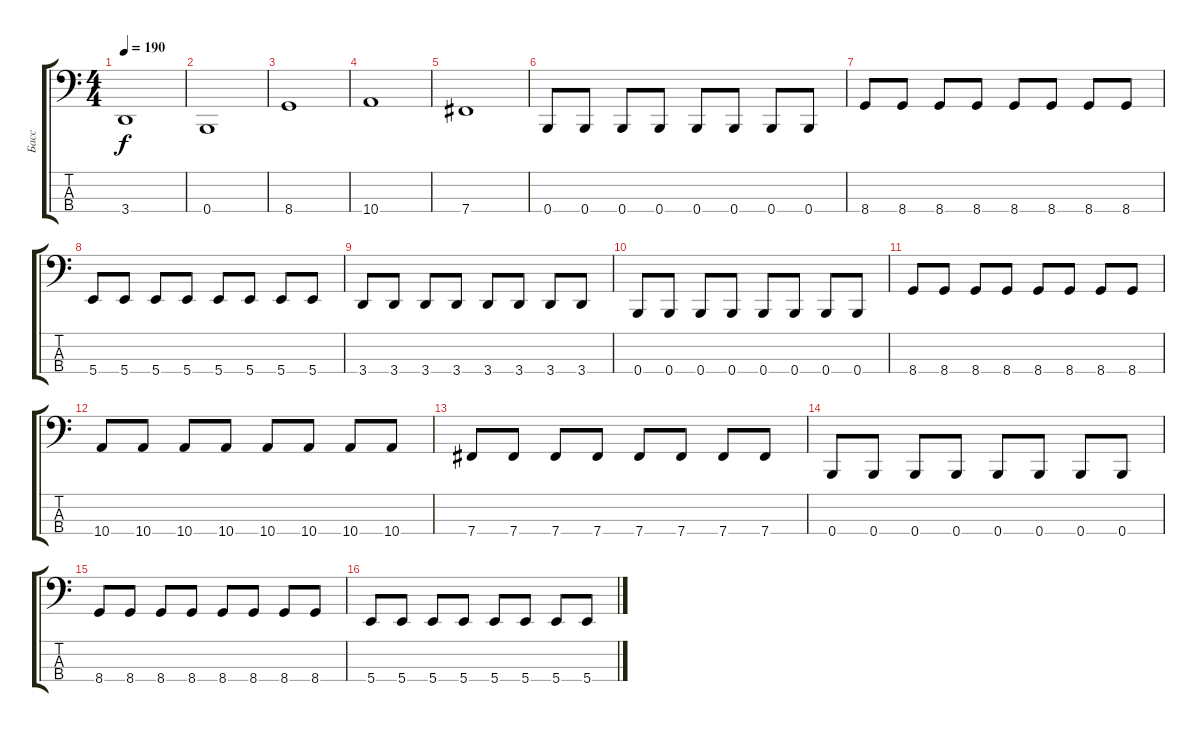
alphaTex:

\track ("Басс" "Басс") {instrument electricbassfinger}
\staff {score tabs}
\tuning (D2 A1 E1 B0) {hide}
\ts (4 4)
\tempo 190
\clef f4
\ks c
3.4.1{dy f} |
0.4.1 |
8.4.1 |
10.4.1 |
7.4.1 |
0.4.8 0.4.8 0.4.8 0.4.8 0.4.8 0.4.8 0.4.8 0.4.8 |
8.4.8 8.4.8 8.4.8 8.4.8 8.4.8 8.4.8 8.4.8 8.4.8 |
5.4.8 5.4.8 5.4.8 5.4.8 5.4.8 5.4.8 5.4.8 5.4.8 |
3.4.8 3.4.8 3.4.8 3.4.8 3.4.8 3.4.8 3.4.8 3.4.8 |
0.4.8 0.4.8 0.4.8 0.4.8 0.4.8 0.4.8 0.4.8 0.4.8 |
8.4.8 8.4.8 8.4.8 8.4.8 8.4.8 8.4.8 8.4.8 8.4.8 |
10.4.8 10.4.8 10.4.8 10.4.8 10.4.8 10.4.8 10.4.8 10.4.8 |
7.4.8 7.4.8 7.4.8 7.4.8 7.4.8 7.4.8 7.4.8 7.4.8 |
0.4.8 0.4.8 0.4.8 0.4.8 0.4.8 0.4.8 0.4.8 0.4.8 |
8.4.8 8.4.8 8.4.8 8.4.8 8.4.8 8.4.8 8.4.8 8.4.8 |
5.4.8 5.4.8 5.4.8 5.4.8 5.4.8 5.4.8 5.4.8 5.4.8
